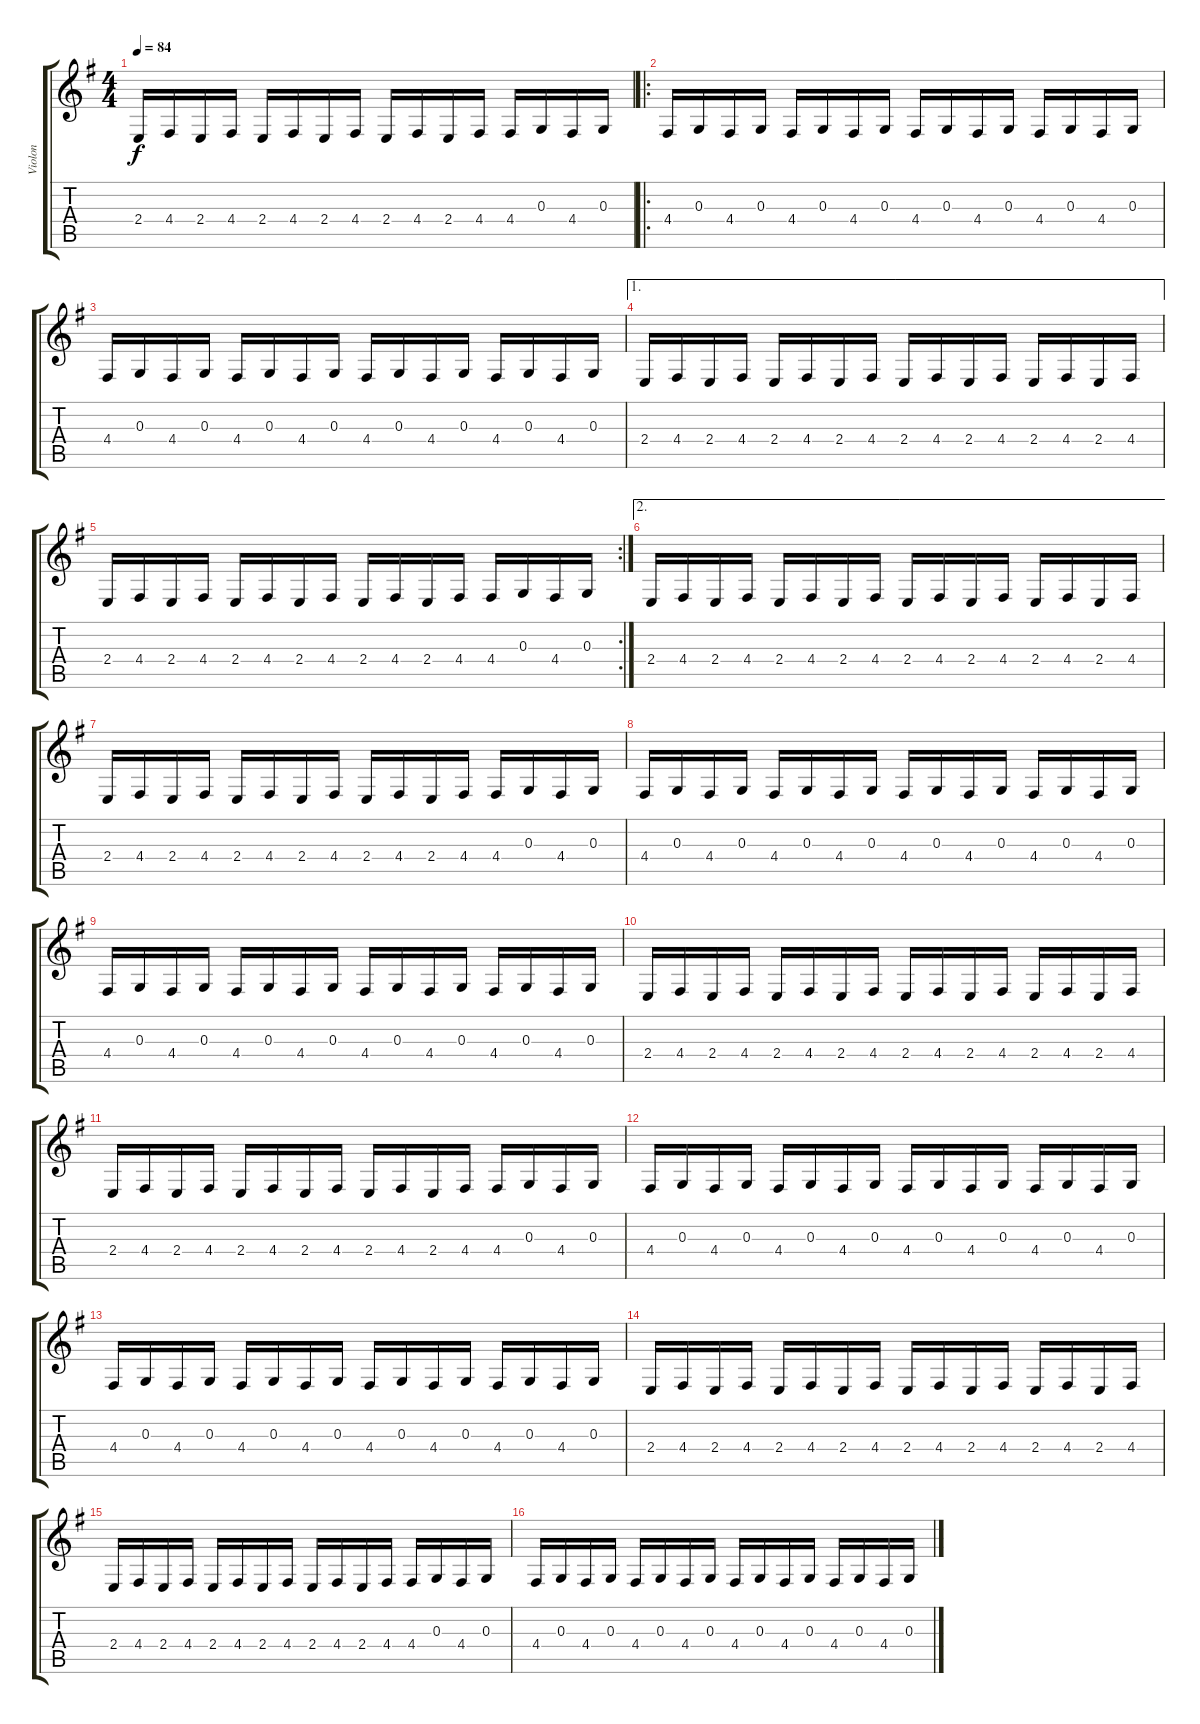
\track ("Violon" "Violon") {instrument violin}
\staff {score tabs}
\tuning (E4 B3 G3 D3 A2 E2) {hide}
\ts (4 4)
\tempo 84
\clef g2
\ks g
2.4.16{dy f} 4.4.16 2.4.16 4.4.16 2.4.16 4.4.16 2.4.16 4.4.16 2.4.16 4.4.16 2.4.16 4.4.16 4.4.16 0.3.16 4.4.16 0.3.16 |
\ro
4.4.16 0.3.16 4.4.16 0.3.16 4.4.16 0.3.16 4.4.16 0.3.16 4.4.16 0.3.16 4.4.16 0.3.16 4.4.16 0.3.16 4.4.16 0.3.16 |
4.4.16 0.3.16 4.4.16 0.3.16 4.4.16 0.3.16 4.4.16 0.3.16 4.4.16 0.3.16 4.4.16 0.3.16 4.4.16 0.3.16 4.4.16 0.3.16 |
\ae 1
2.4.16 4.4.16 2.4.16 4.4.16 2.4.16 4.4.16 2.4.16 4.4.16 2.4.16 4.4.16 2.4.16 4.4.16 2.4.16 4.4.16 2.4.16 4.4.16 |
\rc 2
2.4.16 4.4.16 2.4.16 4.4.16 2.4.16 4.4.16 2.4.16 4.4.16 2.4.16 4.4.16 2.4.16 4.4.16 4.4.16 0.3.16 4.4.16 0.3.16 |
\ae 2
2.4.16 4.4.16 2.4.16 4.4.16 2.4.16 4.4.16 2.4.16 4.4.16 2.4.16 4.4.16 2.4.16 4.4.16 2.4.16 4.4.16 2.4.16 4.4.16 |
2.4.16 4.4.16 2.4.16 4.4.16 2.4.16 4.4.16 2.4.16 4.4.16 2.4.16 4.4.16 2.4.16 4.4.16 4.4.16 0.3.16 4.4.16 0.3.16 |
4.4.16 0.3.16 4.4.16 0.3.16 4.4.16 0.3.16 4.4.16 0.3.16 4.4.16 0.3.16 4.4.16 0.3.16 4.4.16 0.3.16 4.4.16 0.3.16 |
4.4.16 0.3.16 4.4.16 0.3.16 4.4.16 0.3.16 4.4.16 0.3.16 4.4.16 0.3.16 4.4.16 0.3.16 4.4.16 0.3.16 4.4.16 0.3.16 |
2.4.16 4.4.16 2.4.16 4.4.16 2.4.16 4.4.16 2.4.16 4.4.16 2.4.16 4.4.16 2.4.16 4.4.16 2.4.16 4.4.16 2.4.16 4.4.16 |
2.4.16 4.4.16 2.4.16 4.4.16 2.4.16 4.4.16 2.4.16 4.4.16 2.4.16 4.4.16 2.4.16 4.4.16 4.4.16 0.3.16 4.4.16 0.3.16 |
4.4.16 0.3.16 4.4.16 0.3.16 4.4.16 0.3.16 4.4.16 0.3.16 4.4.16 0.3.16 4.4.16 0.3.16 4.4.16 0.3.16 4.4.16 0.3.16 |
4.4.16 0.3.16 4.4.16 0.3.16 4.4.16 0.3.16 4.4.16 0.3.16 4.4.16 0.3.16 4.4.16 0.3.16 4.4.16 0.3.16 4.4.16 0.3.16 |
2.4.16 4.4.16 2.4.16 4.4.16 2.4.16 4.4.16 2.4.16 4.4.16 2.4.16 4.4.16 2.4.16 4.4.16 2.4.16 4.4.16 2.4.16 4.4.16 |
2.4.16 4.4.16 2.4.16 4.4.16 2.4.16 4.4.16 2.4.16 4.4.16 2.4.16 4.4.16 2.4.16 4.4.16 4.4.16 0.3.16 4.4.16 0.3.16 |
4.4.16 0.3.16 4.4.16 0.3.16 4.4.16 0.3.16 4.4.16 0.3.16 4.4.16 0.3.16 4.4.16 0.3.16 4.4.16 0.3.16 4.4.16 0.3.16
